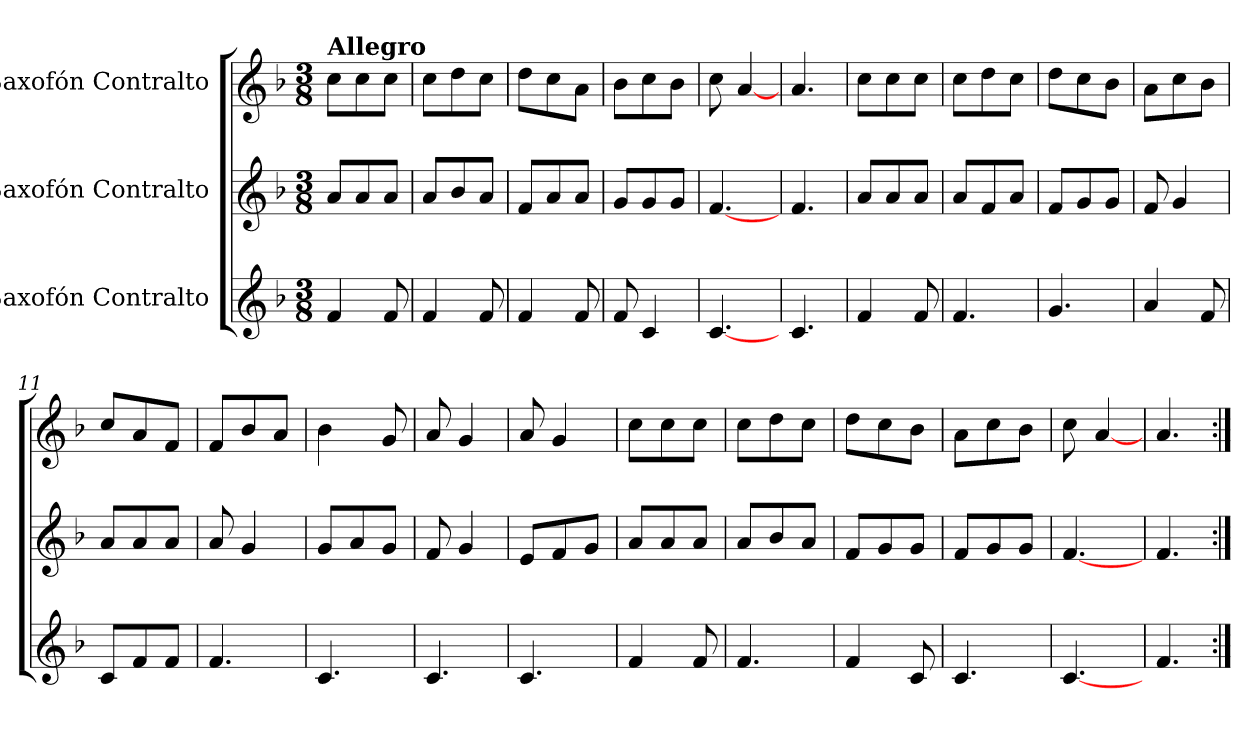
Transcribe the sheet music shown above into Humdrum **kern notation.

**kern	**kern	**kern
*part3	*part2	*part1
*staff3	*staff2	*staff1
*I"Saxofón Contralto	*I"Saxofón Contralto	*I"Saxofón Contralto
!!LO:PB:g=z
*clefG2	*clefG2	*clefG2
*k[b-]	*k[b-]	*k[b-]
*F:	*F:	*F:
*M3/8	*M3/8	*M3/8
*MM120	*MM120	*MM120
=1	=1	=1
!	!	!LO:TX:B:t=Allegro
4fi/	8ai/L	8cci\L
.	8ai/	8cci\
8fi/L	8ai/J	8cci\J
=2	=2	=2
4fi/	8ai/L	8cci\L
.	8b-i/	8ddi\
8fi/L	8ai/J	8cci\J
=3	=3	=3
4fi/	8fi/L	8ddi\L
.	8ai/	8cci\
8fi/L	8ai/J	8ai\J
=4	=4	=4
8fi/L	8gi/L	8b-i\L
4ci/	8gi/	8cci\
.	8gi/J	8b-i\J
=5	=5	=5
[4.ci/	[4.fi/	8cci\L
.	.	[4ai/
=6	=6	=6
4.ci/	4.fi/	4.ai/
=7	=7	=7
4fi/	8ai/L	8cci\L
.	8ai/	8cci\
8fi/L	8ai/J	8cci\J
=8	=8	=8
4.fi/	8ai/L	8cci\L
.	8fi/	8ddi\
.	8ai/J	8cci\J
!!LO:LB:g=z
=9	=9	=9
4.gi/	8fi/L	8ddi\L
.	8gi/	8cci\
.	8gi/J	8b-i\J
=10	=10	=10
4ai/	8fi/L	8ai\L
.	4gi/	8cci\
8fi/L	.	8b-i\J
=11	=11	=11
8ci/L	8ai/L	8cci/L
8fi/	8ai/	8ai/
8fi/J	8ai/J	8fi/J
=12	=12	=12
4.fi/	8ai/L	8fi/L
.	4gi/	8b-i/
.	.	8ai/J
=13	=13	=13
4.ci/	8gi/L	4b-i\
.	8ai/	.
.	8gi/J	8gi/L
=14	=14	=14
4.ci/	8fi/L	8ai/L
.	4gi/	4gi/
!!LO:LB:g=z
=15	=15	=15
4.ci/	8ei/L	8ai/L
.	8fi/	4gi/
.	8gi/J	.
=16	=16	=16
4fi/	8ai/L	8cci\L
.	8ai/	8cci\
8fi/L	8ai/J	8cci\J
=17	=17	=17
4.fi/	8ai/L	8cci\L
.	8b-i/	8ddi\
.	8ai/J	8cci\J
=18	=18	=18
4fi/	8fi/L	8ddi\L
.	8gi/	8cci\
8ci/L	8gi/J	8b-i\J
=19	=19	=19
4.ci/	8fi/L	8ai\L
.	8gi/	8cci\
.	8gi/J	8b-i\J
=20	=20	=20
[4.ci/	[4.fi/	8cci\L
.	.	[4ai/
=21	=21	=21
4.fi/	4.fi/	4.ai/
=:|!	=:|!	=:|!
*-	*-	*-
